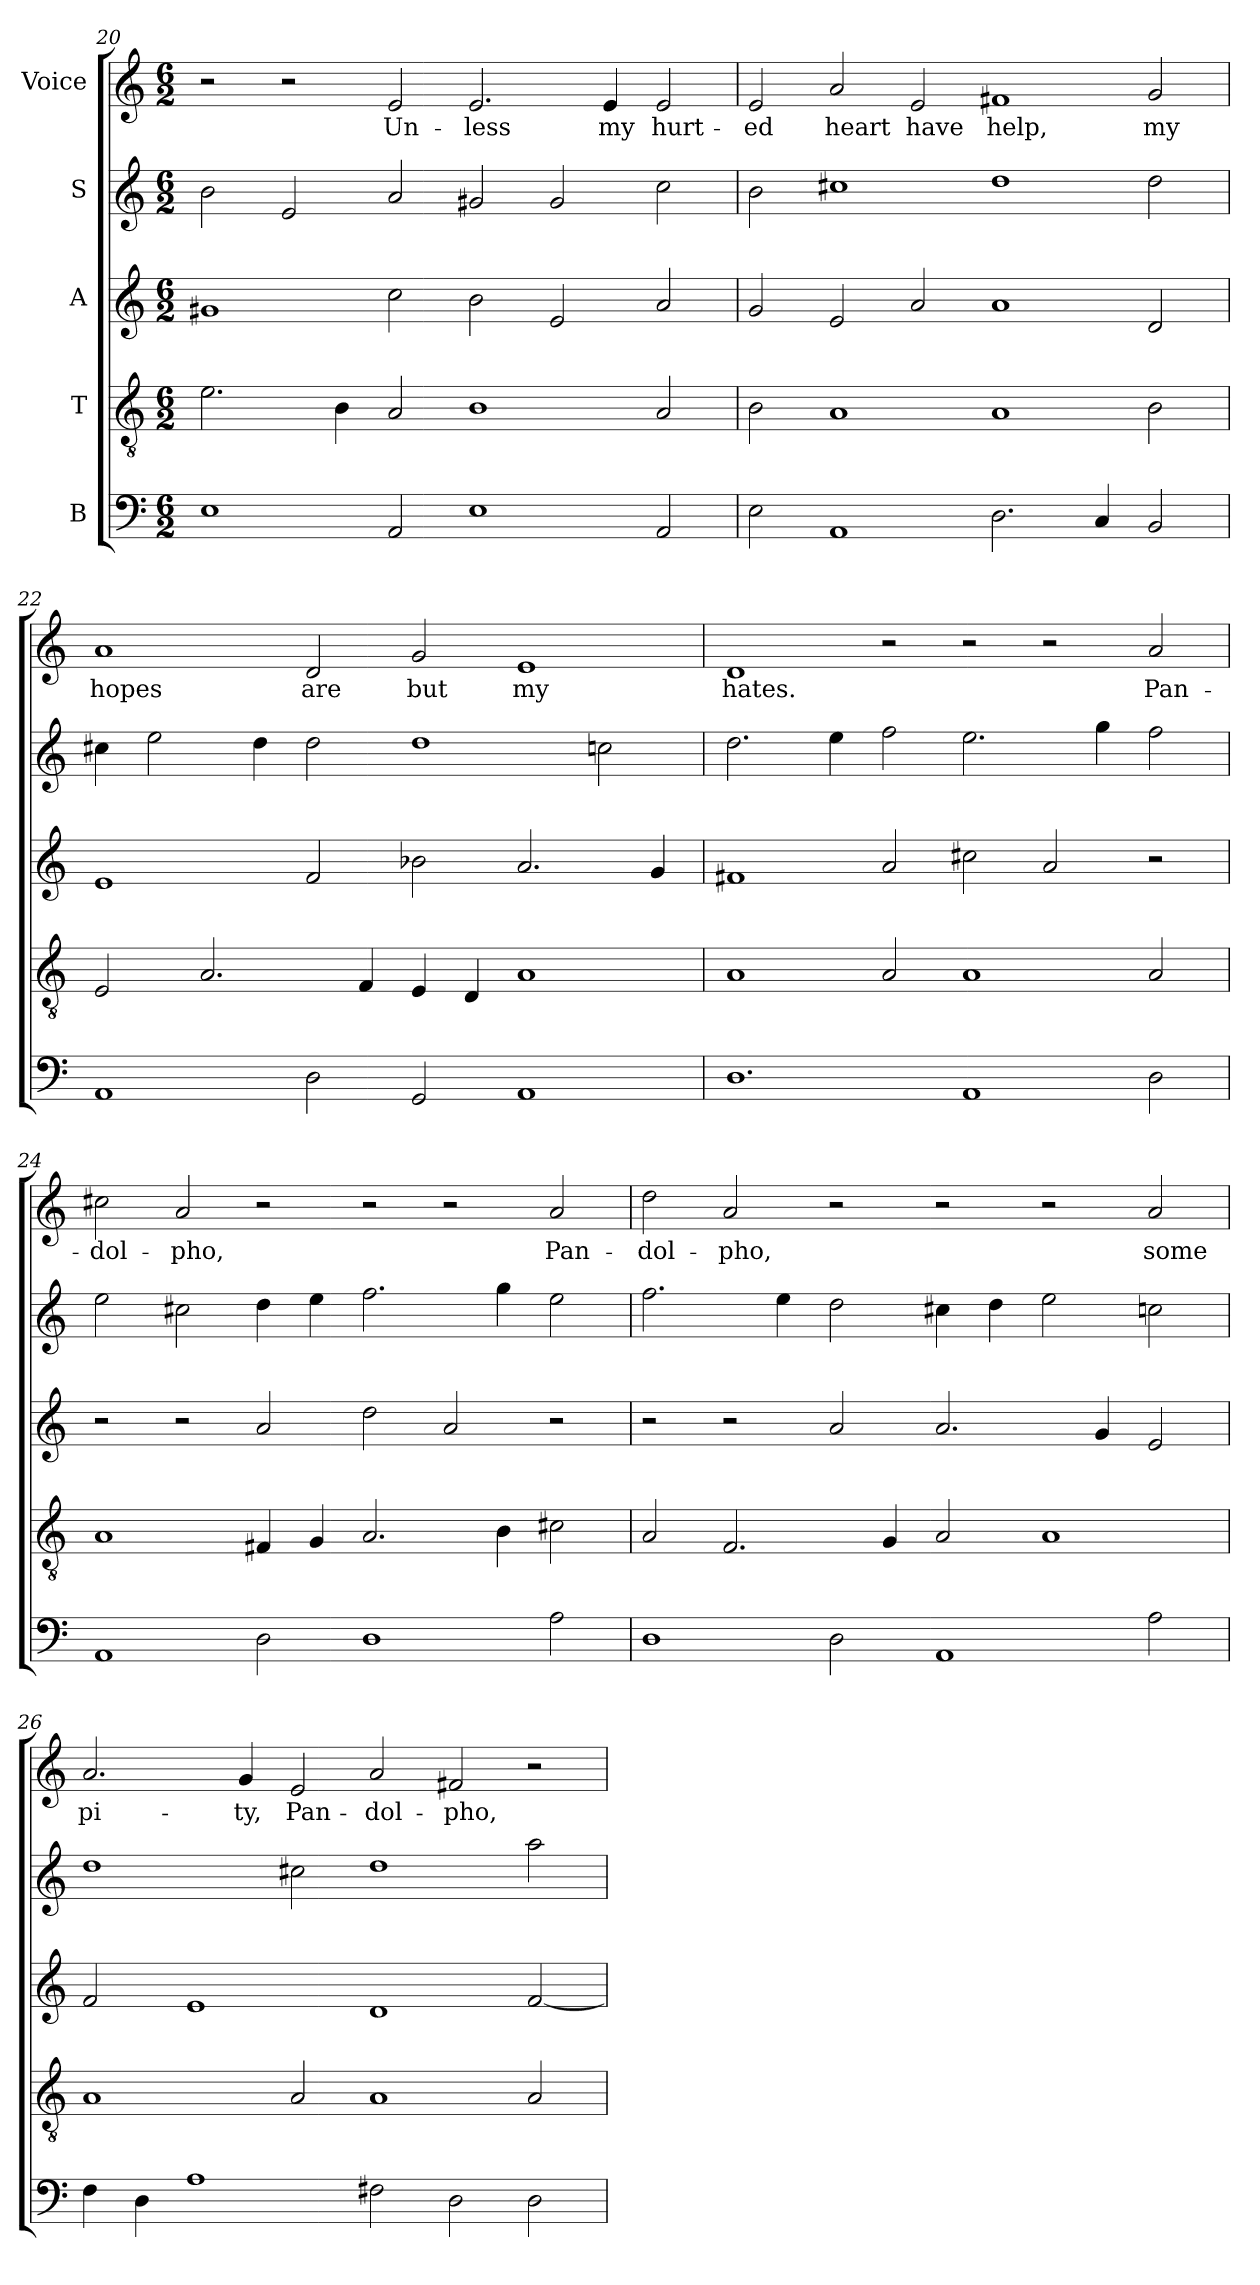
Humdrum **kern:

**kern	**kern	**kern	**kern	**kern	**text
*part5	*part4	*part3	*part2	*part1	*part1
*staff5	*staff4	*staff3	*staff2	*staff1	*staff1
*I"B	*I"T	*I"A	*I"S	*I"Voice	*
!!LO:LB:g=z
*clefF4	*clefGv2	*clefG2	*clefG2	*clefG2	*
*k[]	*k[]	*k[]	*k[]	*k[]	*
*C:	*C:	*C:	*C:	*C:	*
*M6/2	*M6/2	*M6/2	*M6/2	*M6/2	*
=20	=20	=20	=20	=20	=20
1E	2.e\	1g#X	2b\	2r	.
.	.	.	2e/	2r	.
.	4B\	.	.	.	.
!	!	!	!	!	!LO:LY:b
2AA/	2A/	2cc\	2a/	2e/	Un-
!	!	!	!	!	!LO:LY:b
1E	1B	2b\	2g#X/	2.e/	-less
.	.	2e/	2g#/	.	.
!	!	!	!	!	!LO:LY:b
.	.	.	.	4e/	my
!	!	!	!	!	!LO:LY:b
2AA/	2A/	2a/	2cc\	2e/	hurt-
=21	=21	=21	=21	=21	=21
!	!	!	!	!	!LO:LY:b
2E\	2B\	2g/	2b\	2e/	-ed
!	!	!	!	!	!LO:LY:b
1AA	1A	2e/	1cc#X	2a/	heart
!	!	!	!	!	!LO:LY:b
.	.	2a/	.	2e/	have
!	!	!	!	!	!LO:LY:b
2.D\	1A	1a	1dd	1f#X	help,
4C/	.	.	.	.	.
!	!	!	!	!	!LO:LY:b
2BB/	2B\	2d/	2dd\	2g/	my
=22	=22	=22	=22	=22	=22
!	!	!	!	!	!LO:LY:b
1AA	2E/	1e	4cc#X\	1a	hopes
.	.	.	2ee\	.	.
.	2.A/	.	.	.	.
.	.	.	4dd\	.	.
!	!	!	!	!	!LO:LY:b
2D\	.	2f/	2dd\	2d/	are
.	4F/	.	.	.	.
!	!	!	!	!	!LO:LY:b
2GG/	4E/	2b-X\	1dd	2g/	but
.	4D/	.	.	.	.
!	!	!	!	!	!LO:LY:b
1AA	1A	2.a/	.	1e	my
.	.	.	2ccn\	.	.
.	.	4g/	.	.	.
=23	=23	=23	=23	=23	=23
!	!	!	!	!	!LO:LY:b
1.D	1A	1f#X	2.dd\	1d	hates.
.	.	.	4ee\	.	.
.	2A/	2a/	2ff\	2r	.
1AA	1A	2cc#X\	2.ee\	2r	.
.	.	2a/	.	2r	.
.	.	.	4gg\	.	.
!	!	!	!	!	!LO:LY:b
2D\	2A/	2r	2ff\	2a/	Pan-
!!LO:LB:g=z
=24	=24	=24	=24	=24	=24
!	!	!	!	!	!LO:LY:b
1AA	1A	2r	2ee\	2cc#X\	-dol-
!	!	!	!	!	!LO:LY:b
.	.	2r	2cc#X\	2a/	-pho,
2D\	4F#X/	2a/	4dd\	2r	.
.	4G/	.	4ee\	.	.
1D	2.A/	2dd\	2.ff\	2r	.
.	.	2a/	.	2r	.
.	4B\	.	4gg\	.	.
!	!	!	!	!	!LO:LY:b
2A\	2c#X\	2r	2ee\	2a/	Pan-
=25	=25	=25	=25	=25	=25
!	!	!	!	!	!LO:LY:b
1D	2A/	2r	2.ff\	2dd\	-dol-
!	!	!	!	!	!LO:LY:b
.	2.F/	2r	.	2a/	-pho,
.	.	.	4ee\	.	.
2D\	.	2a/	2dd\	2r	.
.	4G/	.	.	.	.
1AA	2A/	2.a/	4cc#X\	2r	.
.	.	.	4dd\	.	.
.	1A	.	2ee\	2r	.
.	.	4g/	.	.	.
!	!	!	!	!	!LO:LY:b
2A\	.	2e/	2ccn\	2a/	some
=26	=26	=26	=26	=26	=26
!	!	!	!	!	!LO:LY:b
4F\	1A	2f/	1dd	2.a/	pi-
4D\	.	.	.	.	.
1A	.	1e	.	.	.
!	!	!	!	!	!LO:LY:b
.	.	.	.	4g/	-ty,
!	!	!	!	!	!LO:LY:b
.	2A/	.	2cc#X\	2e/	Pan-
!	!	!	!	!	!LO:LY:b
2F#X\	1A	1d	1dd	2a/	-dol-
!	!	!	!	!	!LO:LY:b
2D\	.	.	.	2f#X/	-pho,
2D\	2A/	[2f/	2aa\	2r	.
=	=	=	=	=	=
*-	*-	*-	*-	*-	*-
